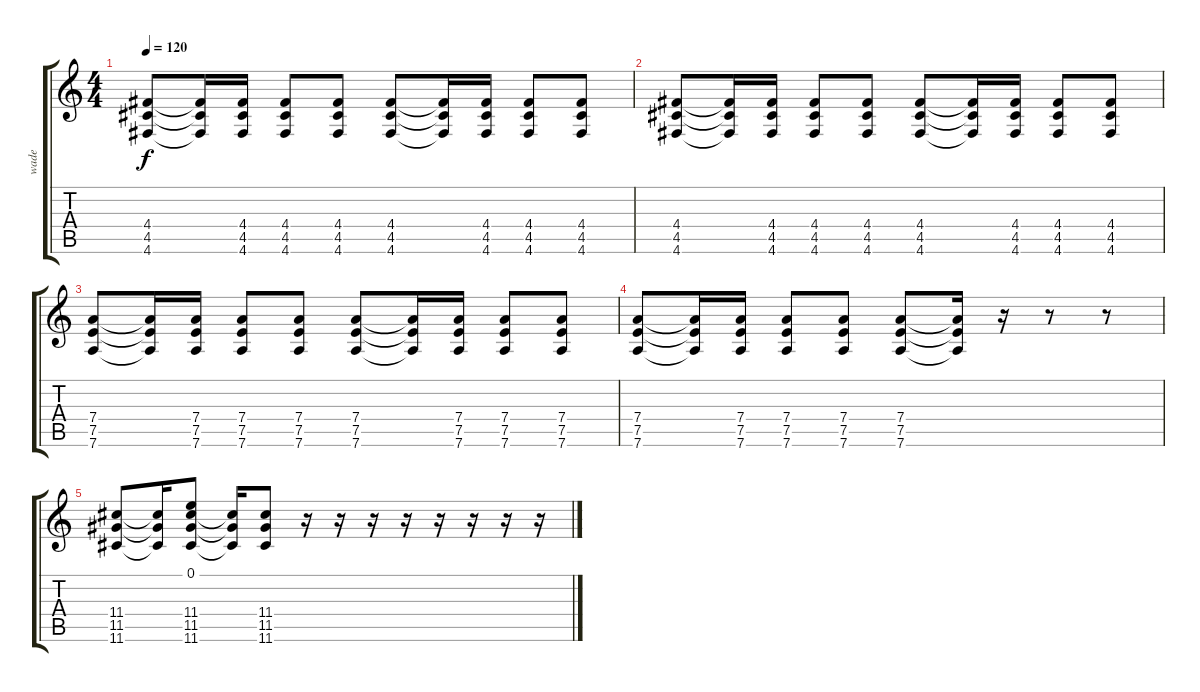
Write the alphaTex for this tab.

\track ("wade" "wade") {instrument overdrivenguitar}
\staff {score tabs}
\tuning (E4 B3 G3 D3 A2 D2) {hide}
\ts (4 4)
\tempo 120
\clef g2
\ks c
(4.4 4.5 4.6).8{dy f} (4.4{t} 4.5{t} 4.6{t}).16 (4.4 4.5 4.6).16 (4.4 4.5 4.6).8 (4.4 4.5 4.6).8 (4.4 4.5 4.6).8 (4.4{t} 4.5{t} 4.6{t}).16 (4.4 4.5 4.6).16 (4.4 4.5 4.6).8 (4.4 4.5 4.6).8 |
(4.4 4.5 4.6).8 (4.4{t} 4.5{t} 4.6{t}).16 (4.4 4.5 4.6).16 (4.4 4.5 4.6).8 (4.4 4.5 4.6).8 (4.4 4.5 4.6).8 (4.4{t} 4.5{t} 4.6{t}).16 (4.4 4.5 4.6).16 (4.4 4.5 4.6).8 (4.4 4.5 4.6).8 |
(7.4 7.5 7.6).8 (7.4{t} 7.5{t} 7.6{t}).16 (7.4 7.5 7.6).16 (7.4 7.5 7.6).8 (7.4 7.5 7.6).8 (7.4 7.5 7.6).8 (7.4{t} 7.5{t} 7.6{t}).16 (7.4 7.5 7.6).16 (7.4 7.5 7.6).8 (7.4 7.5 7.6).8 |
(7.4 7.5 7.6).8 (7.4{t} 7.5{t} 7.6{t}).16 (7.4 7.5 7.6).16 (7.4 7.5 7.6).8 (7.4 7.5 7.6).8 (7.4 7.5 7.6).8 (7.4{t} 7.5{t} 7.6{t}).16 r.16 r.8 r.8 |
(11.4 11.5 11.6).8 (11.4{t} 11.5{t} 11.6{t}).16 (0.1 11.4 11.5 11.6).8 (11.4{t} 11.5{t} 11.6{t}).16 (11.4 11.5 11.6).8 r.16 r.16 r.16 r.16 r.16 r.16 r.16 r.16
